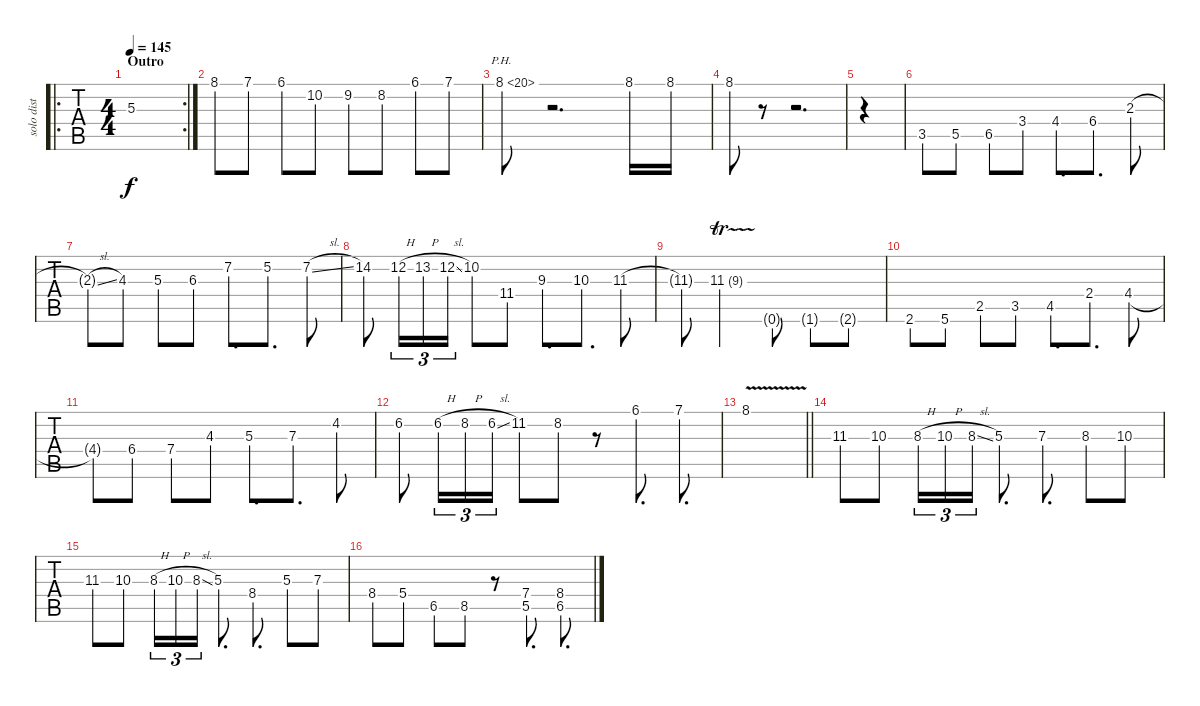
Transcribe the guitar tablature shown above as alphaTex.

\track ("solo dist" "solo dist") {instrument overdrivenguitar}
\staff {tabs}
\tuning (E4 B3 G3 D3 A2 E2) {hide}
\ro
\rc 2
\ts (4 4)
\section ("" "Outro")
\tempo 145
\clef g2
\ks cminor
5.3{t}.1{dy f} |
8.1.8 7.1.8 6.1.8 10.2.8 9.2.8 8.2.8 6.1.8 7.1.8 |
8.1{ph 12}.8 r.2{d} 8.1.16 8.1.16 |
8.1.8 r.8 r.2{d} |
|
3.5.8 5.5.8 6.5.8 3.4.8 4.4{st}.8{d} 6.4{st}.8{d} 2.3.8 |
2.3{sl t}.8 4.3.8 5.3.8 6.3.8 7.2{st}.8{d} 5.2{st}.8{d} 7.2{sl}.8 |
14.2.8 12.2{h}.16{tu (3 2)} 13.2{h}.16{tu (3 2)} 12.2{sl}.16{tu (3 2)} 10.2.8 11.4.8 9.3{st}.8{d} 10.3{st}.8{d} 11.3.8 |
11.3{t}.8 11.3{tr (9 32)}.2 0.6{g}.8 1.6{g}.8 2.6{g}.8 |
2.6.8 5.6.8 2.5.8 3.5.8 4.5{st}.8{d} 2.4{st}.8{d} 4.4.8 |
4.4{t}.8 6.4.8 7.4.8 4.3.8 5.3{st}.8{d} 7.3{st}.8{d} 4.2.8 |
6.2.8 6.2{h}.16{tu (3 2)} 8.2{h}.16{tu (3 2)} 6.2{sl}.16{tu (3 2)} 11.2.8 8.2.8 r.8 6.1{st}.8{d} 7.1{st}.8{d} |
\barLineRight lightlight
8.1{v}.1 |
11.3.8 10.3.8 8.3{h}.16{tu (3 2)} 10.3{h}.16{tu (3 2)} 8.3{sl}.16{tu (3 2)} 5.3.8{d} 7.3{st}.8{d} 8.3{st}.8 10.3{st}.8 |
11.3.8 10.3.8 8.3{h}.16{tu (3 2)} 10.3{h}.16{tu (3 2)} 8.3{sl}.16{tu (3 2)} 5.3.8{d} 8.4{st}.8{d} 5.3.8 7.3.8 |
8.4.8 5.4.8 6.5.8 8.5.8 r.8 (7.4{st} 5.5{st}).8{d} (8.4{st} 6.5{st}).8{d}
